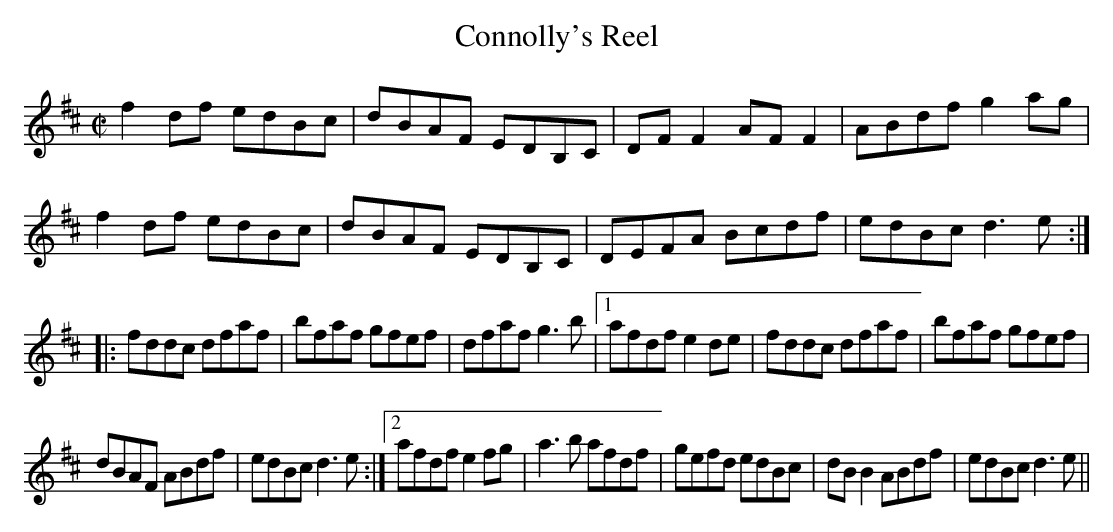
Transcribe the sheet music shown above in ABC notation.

X:1
T:Connolly's Reel
M:C|
K:D
f2df edBc|dBAF EDB,C|DFF2 AFF2|ABdf g2ag|
f2df edBc|dBAF EDB,C|DEFA Bcdf|edBc d3e:|
|:fddc dfaf|bfaf gfef|dfaf g3b|1 afdf e2de|fddc dfaf|bfaf gfef|
dBAF ABdf|edBc d3e:|2 afdf e2fg|a3b afdf|gefd edBc|dBB2 ABdf|edBc d3e||
